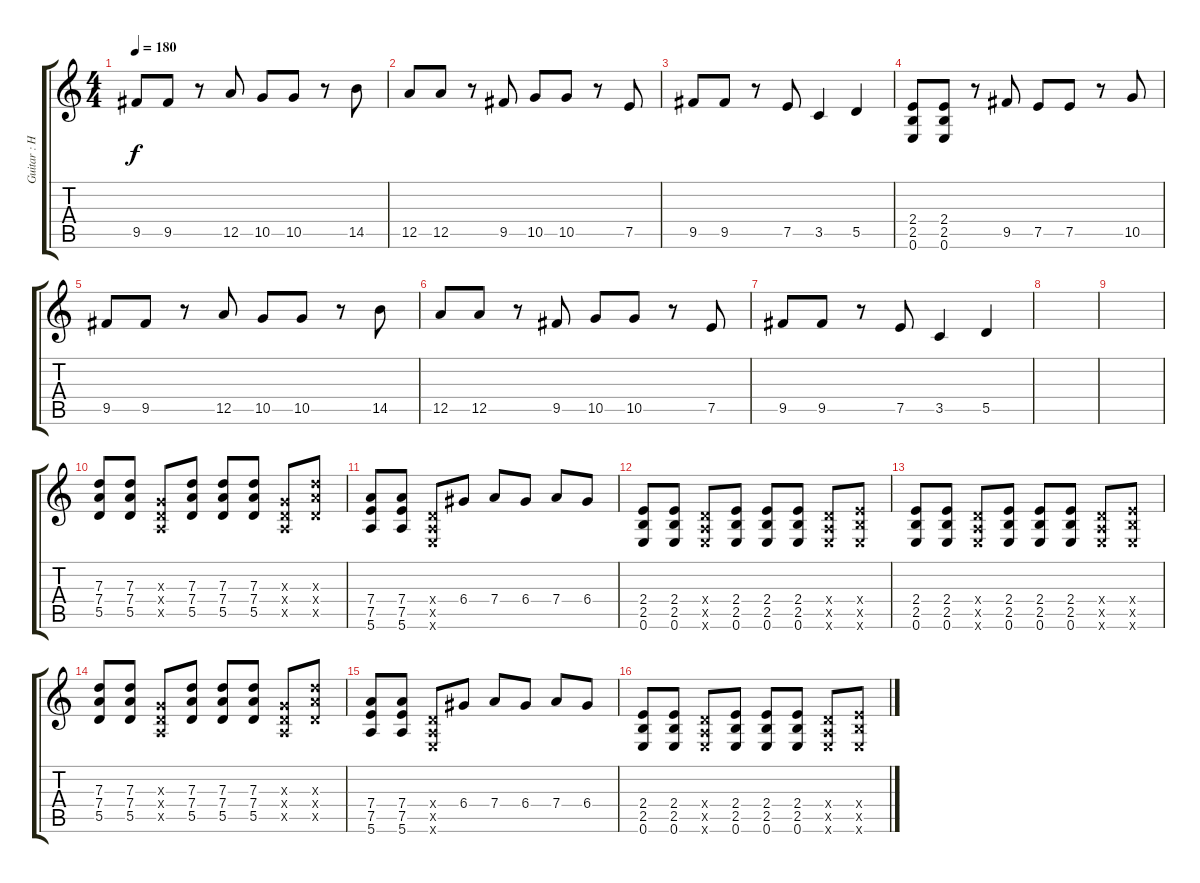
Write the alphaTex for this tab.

\track ("Guitar : Hirasawa Yui" "Guitar : H") {instrument distortionguitar}
\staff {score tabs}
\tuning (E4 B3 G3 D3 A2 E2) {hide}
\ts (4 4)
\tempo 180
\clef g2
\ks c
9.5.8{dy f} 9.5.8 r.8 12.5.8 10.5.8 10.5.8 r.8 14.5.8 |
12.5.8 12.5.8 r.8 9.5.8 10.5.8 10.5.8 r.8 7.5.8 |
9.5.8 9.5.8 r.8 7.5.8 3.5.4 5.5.4 |
(2.4 2.5 0.6).8 (2.4 2.5 0.6).8 r.8 9.5.8 7.5.8 7.5.8 r.8 10.5.8 |
9.5.8 9.5.8 r.8 12.5.8 10.5.8 10.5.8 r.8 14.5.8 |
12.5.8 12.5.8 r.8 9.5.8 10.5.8 10.5.8 r.8 7.5.8 |
9.5.8 9.5.8 r.8 7.5.8 3.5.4 5.5.4 |
|
|
(7.3 7.4 5.5).8 (7.3 7.4 5.5).8 (0.3{x} 0.4{x} 0.5{x}).8 (7.3 7.4 5.5).8 (7.3 7.4 5.5).8 (7.3 7.4 5.5).8 (0.3{x} 0.4{x} 0.5{x}).8 (7.3{x} 7.4{x} 5.5{x}).8 |
(7.4 7.5 5.6).8 (7.4 7.5 5.6).8 (0.4{x} 0.5{x} 0.6{x}).8 6.4.8 7.4.8 6.4.8 7.4.8 6.4.8 |
(2.4 2.5 0.6).8 (2.4 2.5 0.6).8 (0.4{x} 0.5{x} 0.6{x}).8 (2.4 2.5 0.6).8 (2.4 2.5 0.6).8 (2.4 2.5 0.6).8 (0.4{x} 0.5{x} 0.6{x}).8 (2.4{x} 2.5{x} 0.6{x}).8 |
(2.4 2.5 0.6).8 (2.4 2.5 0.6).8 (0.4{x} 0.5{x} 0.6{x}).8 (2.4 2.5 0.6).8 (2.4 2.5 0.6).8 (2.4 2.5 0.6).8 (0.4{x} 0.5{x} 0.6{x}).8 (2.4{x} 2.5{x} 0.6{x}).8 |
(7.3 7.4 5.5).8 (7.3 7.4 5.5).8 (0.3{x} 0.4{x} 0.5{x}).8 (7.3 7.4 5.5).8 (7.3 7.4 5.5).8 (7.3 7.4 5.5).8 (0.3{x} 0.4{x} 0.5{x}).8 (7.3{x} 7.4{x} 5.5{x}).8 |
(7.4 7.5 5.6).8 (7.4 7.5 5.6).8 (0.4{x} 0.5{x} 0.6{x}).8 6.4.8 7.4.8 6.4.8 7.4.8 6.4.8 |
(2.4 2.5 0.6).8 (2.4 2.5 0.6).8 (0.4{x} 0.5{x} 0.6{x}).8 (2.4 2.5 0.6).8 (2.4 2.5 0.6).8 (2.4 2.5 0.6).8 (0.4{x} 0.5{x} 0.6{x}).8 (2.4{x} 2.5{x} 0.6{x}).8
